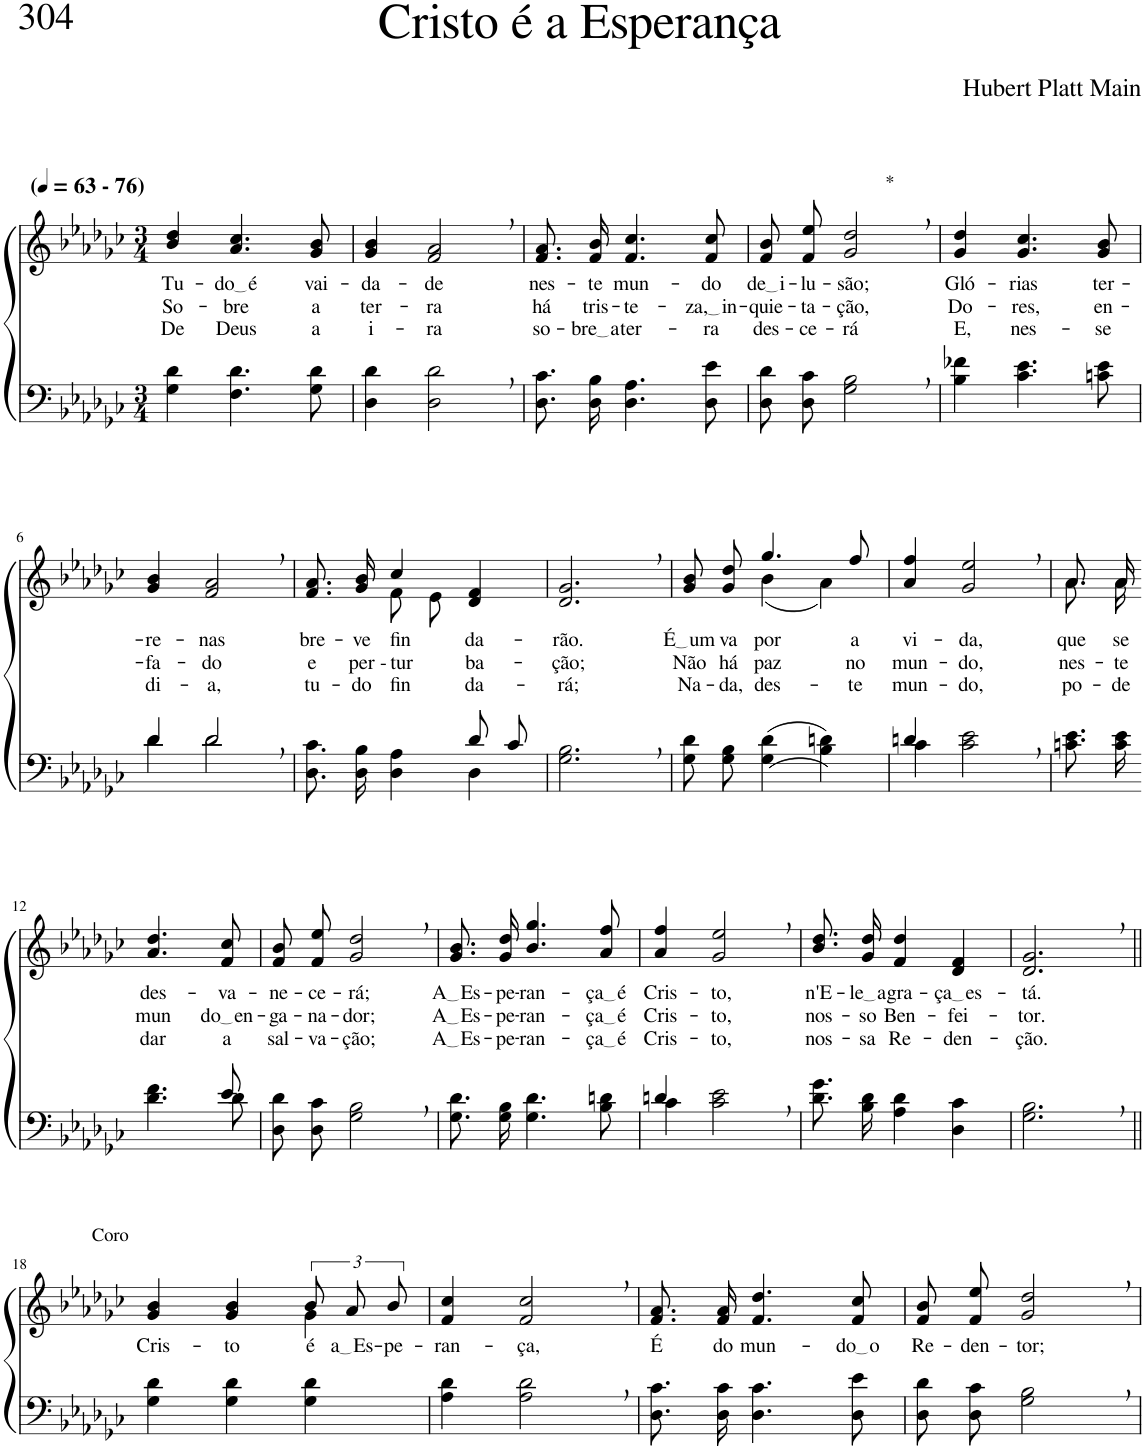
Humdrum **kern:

**kern	**kern	**text	**text	**text
*part2	*part1	*part1	*part1	*part1
*staff2	*staff1	*staff1	*staff1	*staff1
*I"Parte III e IV	*I"Parte I e II	*	*	*
*clefF4	*clefG2	*	*	*
*Trd2c3	*Trd2c3	*	*	*
*k[b-e-a-d-g-c-]	*k[b-e-a-d-g-c-]	*	*	*
*M3/4	*M3/4	*	*	*
*MM63	*MM63	*	*	*
=1	=1	=1	=1	=1
!	!LO:TX:a:B:t=(	!	!	!
!	!LO:TX:a:B:t=- 76)	!	!	!
!	!	!LO:LY:b	!LO:LY:b	!LO:LY:b
4G-\ 4d-\	4b-/ 4dd-/	Tu-	So-	De
!	!	!LO:LY:b	!LO:LY:b	!LO:LY:b
4.F\ 4.d-\	4.a-/ 4.cc-/	do é	-bre	Deus
!	!	!LO:LY:b	!LO:LY:b	!LO:LY:b
8G-\ 8d-\	8g-/ 8b-/	vai-	a	a
=2	=2	=2	=2	=2
!	!	!LO:LY:b	!LO:LY:b	!LO:LY:b
4D-\ 4d-\	4g-/ 4b-/	-da-	ter-	i-
!	!	!LO:LY:b	!LO:LY:b	!LO:LY:b
2D-\, 2d-\,	2f/, 2a-/,	-de	-ra	-ra
=3	=3	=3	=3	=3
!	!	!LO:LY:b	!LO:LY:b	!LO:LY:b
8.D-\ 8.c-\L	8.f/ 8.a-/L	nes-	há	so-
!	!	!LO:LY:b	!LO:LY:b	!LO:LY:b
16D-\ 16B-\Jk	16f/ 16b-/Jk	-te	tris-	bre a
!	!	!LO:LY:b	!LO:LY:b	!LO:LY:b
4.D-\ 4.A-\	4.f/ 4.cc-/	mun-	-te-	ter-
!	!	!LO:LY:b	!LO:LY:b	!LO:LY:b
8D-\ 8e-\	8f/ 8cc-/	-do	za, in	-ra
=4	=4	=4	=4	=4
!	!	!LO:LY:b	!LO:LY:b	!LO:LY:b
8D-\ 8d-\L	8f\ 8b-\L	de i	-quie-	des-
!	!	!LO:LY:b	!LO:LY:b	!LO:LY:b
8D-\ 8c-\J	8f\ 8ee-\J	-lu-	-ta-	-ce-
!	!LO:TX:a:t=*	!	!	!
!	!	!LO:LY:b	!LO:LY:b	!LO:LY:b
2G-\, 2B-\,	2g-/, 2dd-/,	-são;	-ção,	-rá
=5	=5	=5	=5	=5
!	!	!LO:LY:b	!LO:LY:b	!LO:LY:b
4B-\ 4f-X\	4g-/ 4dd-/	Gló-	Do-	E,
!	!	!LO:LY:b	!LO:LY:b	!LO:LY:b
4.c-\ 4.e-\	4.g-/ 4.cc-/	-rias	-res,	nes-
!	!	!LO:LY:b	!LO:LY:b	!LO:LY:b
8cn\ 8e-\	8g-/ 8b-/	ter-	en-	-se
!!LO:LB:g=z
=6	=6	=6	=6	=6
*^	*	*	*	*
!	!	!	!LO:LY:b	!LO:LY:b	!LO:LY:b
4d-/	4d-\	4g-/ 4b-/	-re-	-fa-	di-
!	!	!	!LO:LY:b	!LO:LY:b	!LO:LY:b
2d-,/	2d-\	2f/, 2a-/,	-nas	-do	-a,
=7	=7	=7	=7	=7	=7
!	!	!	!LO:LY:b	!LO:LY:b	!LO:LY:b
*	*	*^	*	*	*
2ryy	8.D-\ 8.c-\L	8.f/ 8.a-/L	4ryy	bre-	e	tu-
!	!	!	!	!LO:LY:b	!LO:LY:b	!LO:LY:b
.	16D-\ 16B-\Jk	16g-/ 16b-/Jk	.	-ve	per --	-do
!	!	!	!	!LO:LY:b	!LO:LY:b	!LO:LY:b
.	4D-\ 4A-\	4cc-/	8f\L	fin-	-tur-	fin-
.	.	.	8e-\J	.	.	.
!	!	!	!	!LO:LY:b	!LO:LY:b	!LO:LY:b
8d-/L	4D-\	4d-/ 4f/	4ryy	-da-	-ba-	-da-
8c-/J	.	.	.	.	.	.
*v	*v	*	*	*	*	*
*	*v	*v	*	*	*
=8	=8	=8	=8	=8
!	!	!LO:LY:b	!LO:LY:b	!LO:LY:b
2.G-\, 2.B-\,	2.d-/, 2.g-/,	-rão.	-ção;	-rá;
=9	=9	=9	=9	=9
!	!	!LO:LY:b	!LO:LY:b	!LO:LY:b
*	*^	*	*	*
8G-\ 8d-\L	8g-\ 8b-\L	4ryy	É um	Não	Na-
!	!	!	!LO:LY:b	!LO:LY:b	!LO:LY:b
8G-\ 8B-\J	8g-\ 8dd-\J	.	va-	há	-da,
!	!	!	!	!	!LO:LY:b
!	!	!	!LO:LY:b	!LO:LY:b	!
((4G-\ 4d-\	4.gg-/	(4b-\	-por	paz	des-
4B-\ 4dn\))	.	4a-\)	.	.	.
!	!	!	!LO:LY:b	!LO:LY:b	!LO:LY:b
.	8ff/	.	a	no	-te
*	*v	*v	*	*	*
=10	=10	=10	=10	=10
*^	*	*	*	*
!	!	!	!LO:LY:b	!LO:LY:b	!LO:LY:b
4dn/	4c-\	4a-/ 4ff/	vi-	mun-	mun-
!	!	!	!LO:LY:b	!LO:LY:b	!LO:LY:b
2ryy	2c-\ 2e-\	2g-/, 2ee-/,	-da,	-do,	-do,
=11	=11	=11	=11	=11	=11
*	*	*^	*	*	*
!	!	!	!	!LO:LY:b	!LO:LY:b	!LO:LY:b
*v	*v	*	*	*	*	*
8.cn\ 8.e-\L	8.a-/L	8.a-\L	que	nes-	po-
!	!	!	!LO:LY:b	!LO:LY:b	!LO:LY:b
16c\ 16e-\Jk	16a-/Jk	16a-\Jk	se	-te	-de
!!LO:LB:g=z
=12-	=12-	=12-	=12-	=12-	=12-
*^	*	*	*	*	*
!	!	!	!	!LO:LY:b	!LO:LY:b	!LO:LY:b
*	*	*v	*v	*	*	*
4.ryy	4.d-\ 4.f\	4.a-/ 4.dd-/	des-	mun	dar
!	!	!	!LO:LY:b	!LO:LY:b	!LO:LY:b
8e-/	8d-\	8f/ 8cc-/	-va-	do en	a
=13	=13	=13	=13	=13	=13
!	!	!	!LO:LY:b	!LO:LY:b	!LO:LY:b
*v	*v	*	*	*	*
8D-\ 8d-\L	8f\ 8b-\L	-ne-	-ga-	sal-
!	!	!LO:LY:b	!LO:LY:b	!LO:LY:b
8D-\ 8c-\J	8f\ 8ee-\J	-ce-	-na-	-va-
!	!	!LO:LY:b	!LO:LY:b	!LO:LY:b
2G-\, 2B-\,	2g-/, 2dd-/,	-rá;	-dor;	-ção;
=14	=14	=14	=14	=14
!	!	!LO:LY:b	!LO:LY:b	!LO:LY:b
8.G-\ 8.d-\L	8.g-\ 8.b-\L	A Es	A Es	A Es
!	!	!LO:LY:b	!LO:LY:b	!LO:LY:b
16G-\ 16B-\Jk	16g-\ 16dd-\Jk	-pe-	-pe-	-pe-
!	!	!LO:LY:b	!LO:LY:b	!LO:LY:b
4.G-\ 4.d-\	4.b-/ 4.gg-/	-ran-	-ran-	-ran-
!	!	!LO:LY:b	!LO:LY:b	!LO:LY:b
8B-\ 8dn\	8a-/ 8ff/	ça é	ça é	ça é
=15	=15	=15	=15	=15
*^	*	*	*	*
!	!	!	!LO:LY:b	!LO:LY:b	!LO:LY:b
4dn/	4c-\	4a-/ 4ff/	Cris-	Cris-	Cris-
!	!	!	!LO:LY:b	!LO:LY:b	!LO:LY:b
2ryy	2c-\ 2e-\	2g-/, 2ee-/,	-to,	-to,	-to,
=16	=16	=16	=16	=16	=16
!	!	!	!LO:LY:b	!LO:LY:b	!LO:LY:b
*v	*v	*	*	*	*
8.d-\ 8.g-\L	8.b-\ 8.dd-\L	n'E-	nos-	nos-
!	!	!LO:LY:b	!LO:LY:b	!LO:LY:b
16B-\ 16d-\Jk	16g-\ 16dd-\Jk	le a	-so	-sa
!	!	!LO:LY:b	!LO:LY:b	!LO:LY:b
4A-\ 4d-\	4f/ 4dd-/	gra-	Ben-	Re-
!	!	!LO:LY:b	!LO:LY:b	!LO:LY:b
4D-\ 4c-\	4d-/ 4f/	ça es	-fei-	-den-
=17	=17	=17	=17	=17
!	!	!LO:LY:b	!LO:LY:b	!LO:LY:b
2.G-\, 2.B-\,	2.d-/, 2.g-/,	-tá.	-tor.	-ção.
!!LO:LB:g=z
=18||	=18||	=18||	=18||	=18||
!	!LO:TX:a:t=Coro	!	!	!
!	!	!LO:LY:b	!	!
*	*^	*	*	*
4G-\ 4d-\	4g-/ 4b-/	2ryy	Cris-	.	.
!	!	!	!LO:LY:b	!	!
4G-\ 4d-\	4g-/ 4b-/	.	-to	.	.
!	!	!	!LO:LY:b	!	!
4G-\ 4d-\	12b-/L	4g-\	é	.	.
!	!	!	!LO:LY:b	!	!
.	12a-/	.	a Es	.	.
!	!	!	!LO:LY:b	!	!
.	12b-/J	.	-pe-	.	.
*	*v	*v	*	*	*
=19	=19	=19	=19	=19
!	!	!LO:LY:b	!	!
4A-\ 4d-\	4f/ 4cc-/	-ran-	.	.
!	!	!LO:LY:b	!	!
2A-\, 2d-\,	2f/, 2cc-/,	-ça,	.	.
=20	=20	=20	=20	=20
!	!	!LO:LY:b	!	!
8.D-\ 8.c-\L	8.f/ 8.a-/L	É	.	.
!	!	!LO:LY:b	!	!
16D-\ 16c-\Jk	16f/ 16a-/Jk	do	.	.
!	!	!LO:LY:b	!	!
4.D-\ 4.c-\	4.f/ 4.dd-/	mun-	.	.
!	!	!LO:LY:b	!	!
8D-\ 8e-\	8f/ 8cc-/	do o	.	.
=21	=21	=21	=21	=21
!	!	!LO:LY:b	!	!
8D-\ 8d-\L	8f\ 8b-\L	Re-	.	.
!	!	!LO:LY:b	!	!
8D-\ 8c-\J	8f\ 8ee-\J	-den-	.	.
!	!	!LO:LY:b	!	!
2G-\, 2B-\,	2g-/, 2dd-/,	-tor;	.	.
=	=	=	=	=
*-	*-	*-	*-	*-
